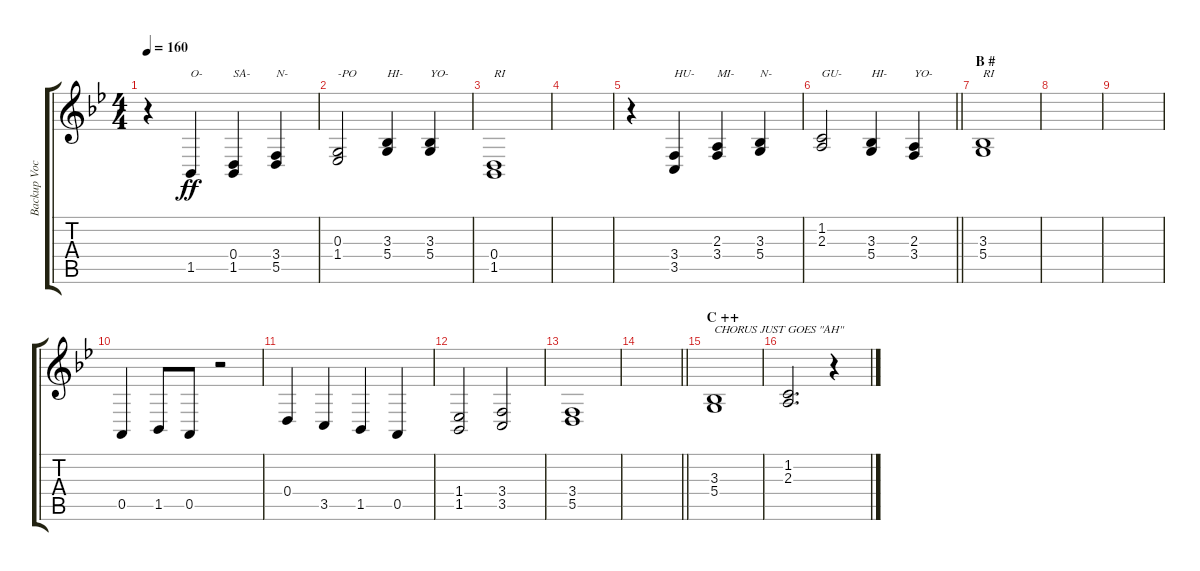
\track ("Backup Vocals" "Backup Voc") {instrument altosax}
\staff {score tabs}
\tuning (E4 B3 G3 D3 A2 E2) {hide}
\ts (4 4)
\tempo 160
\clef g2
\ks bb
r.4{dy ff} 1.5.4{txt "O-"} (0.4 1.5).4{txt "SA-"} (3.4 5.5).4{txt "N-"} |
(0.3 1.4).2{txt "-PO"} (3.3 5.4).4{txt "HI-"} (3.3 5.4).4{txt "YO-"} |
(0.4 1.5).1{txt "RI"} |
|
r.4 (3.4 3.5).4{txt "HU-"} (2.3 3.4).4{txt "MI-"} (3.3 5.4).4{txt "N-"} |
\barLineRight lightlight
(1.2 2.3).2{txt "GU-"} (3.3 5.4).4{txt "HI-"} (2.3 3.4).4{txt "YO-"} |
\section ("" "B #")
(3.3 5.4).1{txt "RI"} |
|
|
0.5.4 1.5.8 0.5.8 r.2 |
0.4.4 3.5.4 1.5.4 0.5.4 |
(1.4 1.5).2 (3.4 3.5).2 |
(3.4 5.5).1 |
\barLineRight lightlight
|
\section ("" "C ++")
(3.3 5.4).1{txt "CHORUS JUST GOES \"AH\""} |
(1.2 2.3).2{d} r.4
